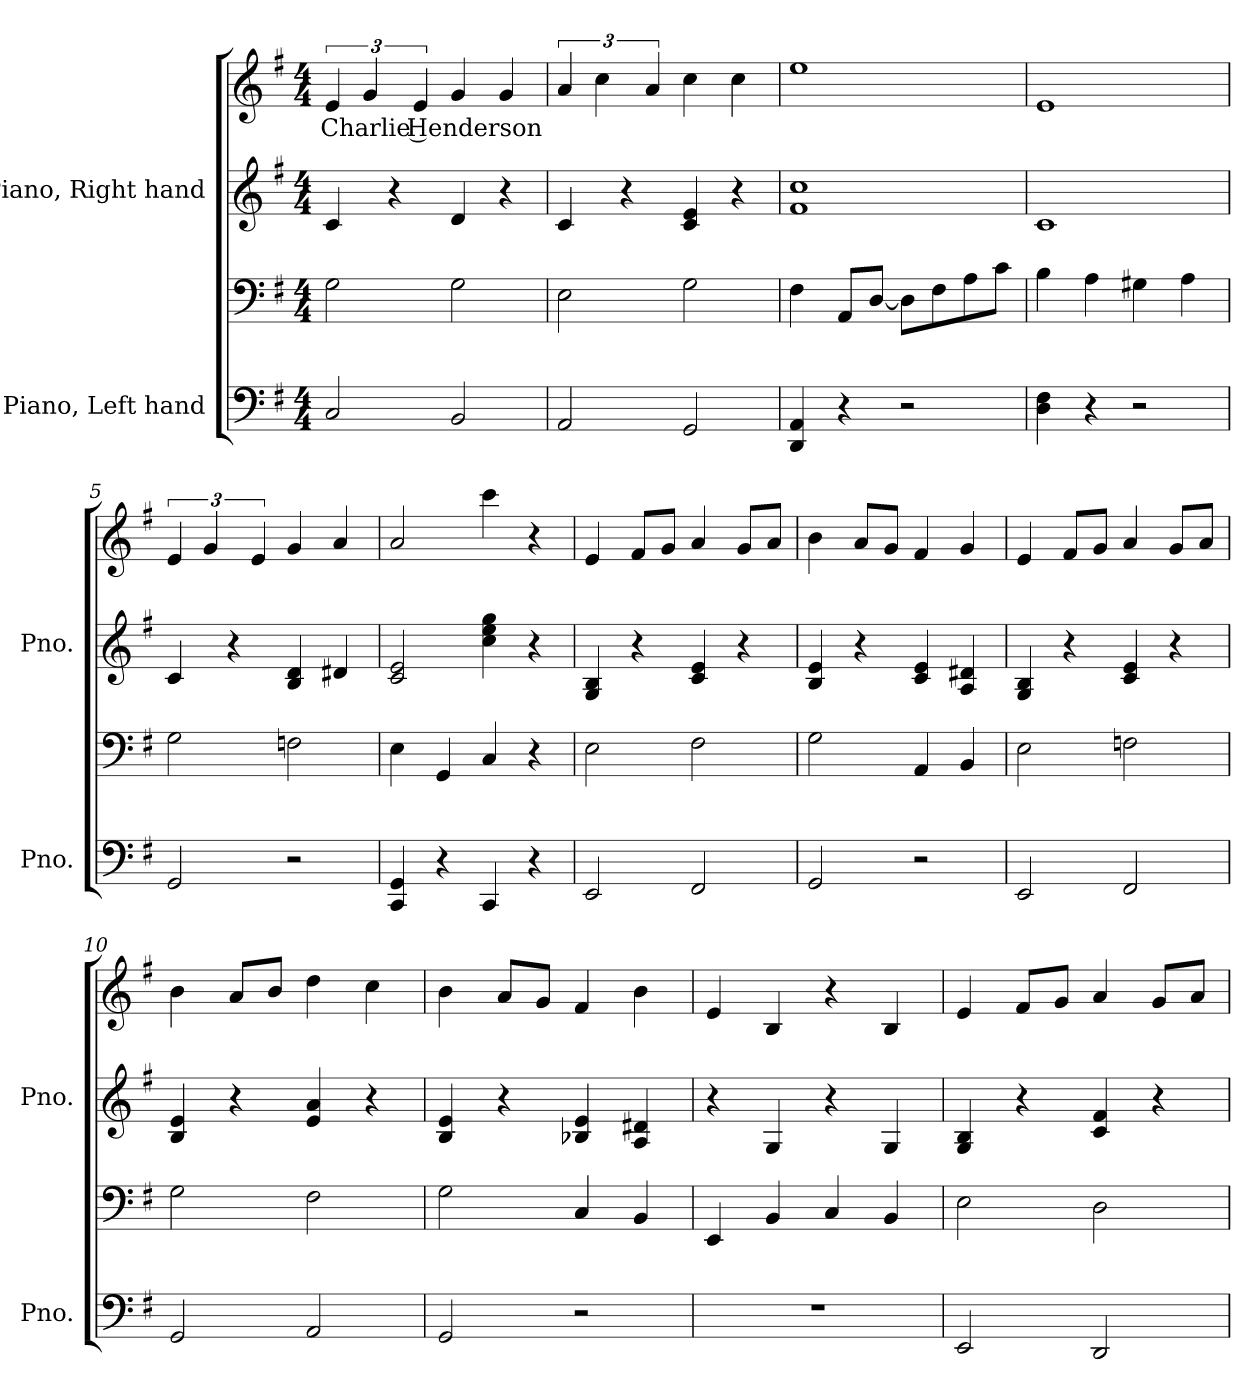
**kern	**kern	**kern	**kern	**text
*part2	*part2	*part1	*part1	*part1
*staff4	*staff3	*staff2	*staff1	*staff1
*I"Piano, Left hand	*	*I"Piano, Right hand	*	*
*I'Pno.	*	*I'Pno.	*	*
*clefF4	*clefF4	*clefG2	*clefG2	*
*k[f#]	*k[f#]	*k[f#]	*k[f#]	*
*M4/4	*M4/4	*M4/4	*M4/4	*
*MM120	*MM120	*MM120	*MM120	*
=1	=1	=1	=1	=1
!	!	!	!	!LO:LY:b
2C/	2G\	4c/	6e/	Charlie Henderson
.	.	.	6g/	.
.	.	4r	.	.
.	.	.	6e/	.
2BB/	2G\	4d/	4g/	.
.	.	4r	4g/	.
=2	=2	=2	=2	=2
2AA/	2E\	4c/	6a/	.
.	.	.	6cc\	.
.	.	4r	.	.
.	.	.	6a/	.
2GG/	2G\	4c/ 4e/	4cc\	.
.	.	4r	4cc\	.
=3	=3	=3	=3	=3
4DD/ 4AA/	4F#\	1f# 1cc	1ee	.
4r	8AA/L	.	.	.
.	[8D/J	.	.	.
2r	8D\L]	.	.	.
.	8F#\	.	.	.
.	8A\	.	.	.
.	8c\J	.	.	.
=4	=4	=4	=4	=4
4D\ 4F#\	4B\	1c	1e	.
4r	4A\	.	.	.
2r	4G#X\	.	.	.
.	4A\	.	.	.
!!LO:LB:g=z
=5	=5	=5	=5	=5
2GG/	2G\	4c/	6e/	.
.	.	.	6g/	.
.	.	4r	.	.
.	.	.	6e/	.
2r	2Fn\	4B/ 4d/	4g/	.
.	.	4d#X/	4a/	.
=6	=6	=6	=6	=6
4CC/ 4GG/	4E\	2c/ 2e/	2a/	.
4r	4GG/	.	.	.
4CC/	4C/	4cc\ 4ee\ 4gg\	4ccc\	.
4r	4r	4r	4r	.
=7	=7	=7	=7	=7
2EE/	2E\	4G/ 4B/	4e/	.
.	.	4r	8f#/L	.
.	.	.	8g/J	.
2FF#/	2F#\	4c/ 4e/	4a/	.
.	.	4r	8g/L	.
.	.	.	8a/J	.
=8	=8	=8	=8	=8
2GG/	2G\	4B/ 4e/	4b\	.
.	.	4r	8a/L	.
.	.	.	8g/J	.
2r	4AA/	4c/ 4e/	4f#/	.
.	4BB/	4A/ 4d#X/	4g/	.
=9	=9	=9	=9	=9
2EE/	2E\	4G/ 4B/	4e/	.
.	.	4r	8f#/L	.
.	.	.	8g/J	.
2FF#/	2Fn\	4c/ 4e/	4a/	.
.	.	4r	8g/L	.
.	.	.	8a/J	.
=10	=10	=10	=10	=10
2GG/	2G\	4B/ 4e/	4b\	.
.	.	4r	8a/L	.
.	.	.	8b/J	.
2AA/	2F#\	4e/ 4a/	4dd\	.
.	.	4r	4cc\	.
!!LO:LB:g=z
=11	=11	=11	=11	=11
2GG/	2G\	4B/ 4e/	4b\	.
.	.	4r	8a/L	.
.	.	.	8g/J	.
2r	4C/	4B-X/ 4e/	4f#/	.
.	4BB/	4A/ 4d#X/	4b\	.
=12	=12	=12	=12	=12
1r	4EE/	4r	4e/	.
.	4BB/	4G/	4B/	.
.	4C/	4r	4r	.
.	4BB/	4G/	4B/	.
=13	=13	=13	=13	=13
2EE/	2E\	4G/ 4B/	4e/	.
.	.	4r	8f#/L	.
.	.	.	8g/J	.
2DD/	2D\	4c/ 4f#/	4a/	.
.	.	4r	8g/L	.
.	.	.	8a/J	.
=	=	=	=	=
*-	*-	*-	*-	*-
